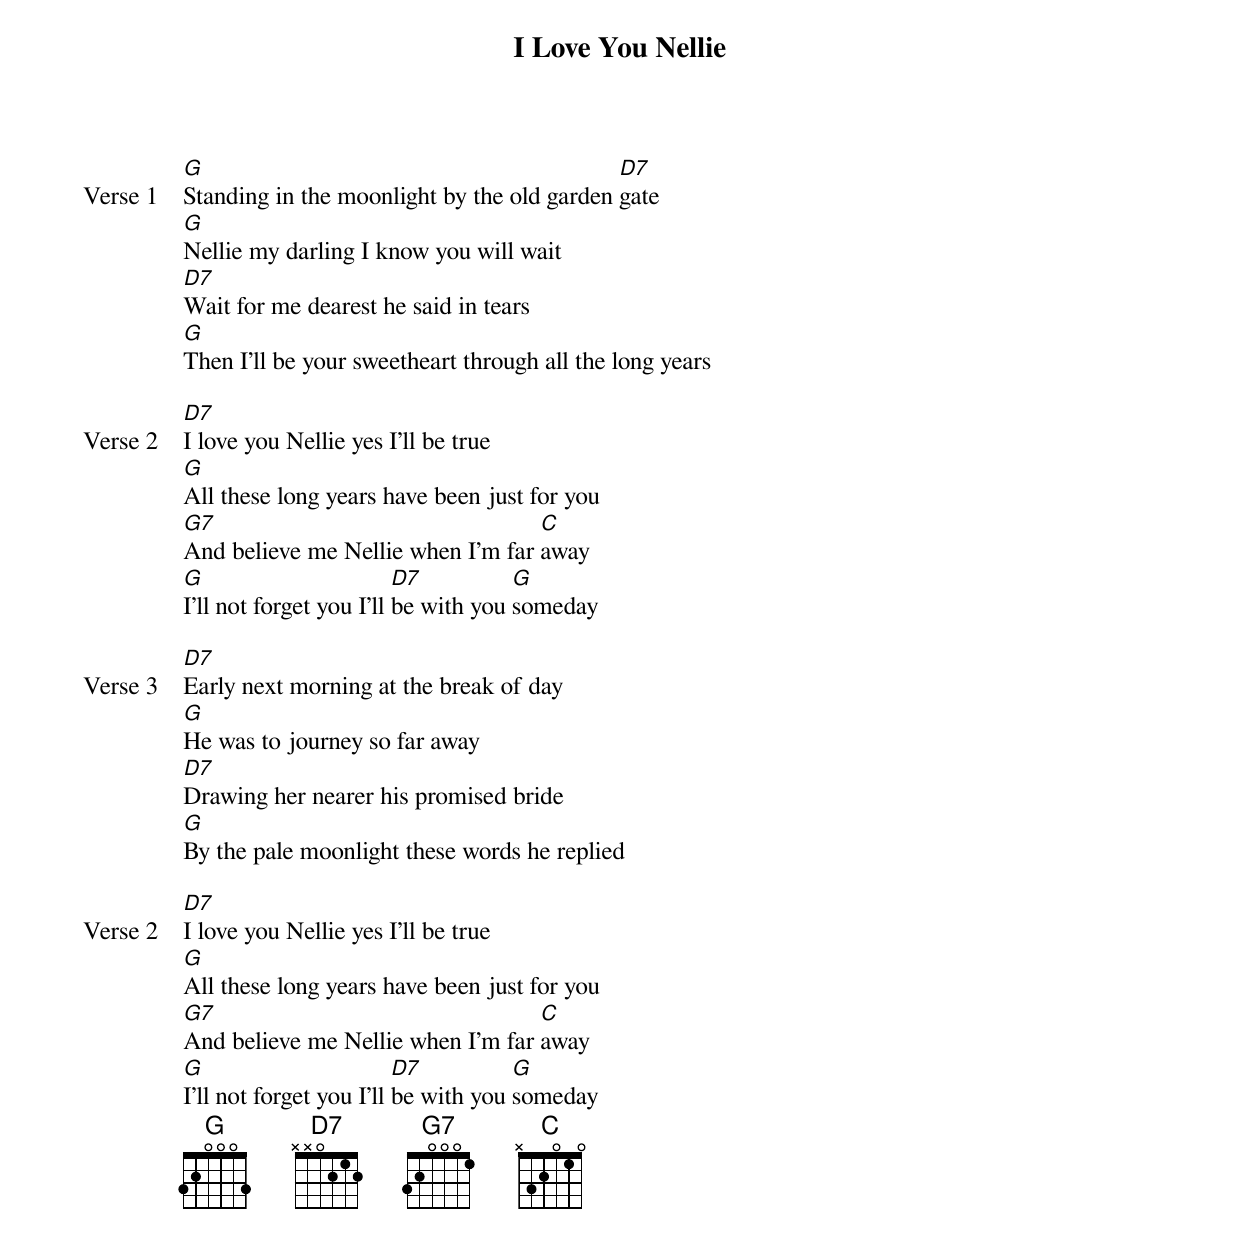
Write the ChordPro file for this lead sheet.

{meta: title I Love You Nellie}
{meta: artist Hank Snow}
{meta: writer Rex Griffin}

{start_of_verse: Verse 1}
[G]Standing in the moonlight by the old garden [D7]gate
[G]Nellie my darling I know you will wait
[D7]Wait for me dearest he said in tears
[G]Then I'll be your sweetheart through all the long years
{end_of_verse}

{start_of_verse: Verse 2}
[D7]I love you Nellie yes I'll be true
[G]All these long years have been just for you
[G7]And believe me Nellie when I'm far [C]away
[G]I'll not forget you I'll [D7]be with you [G]someday
{end_of_verse}

{start_of_verse: Verse 3}
[D7]Early next morning at the break of day
[G]He was to journey so far away
[D7]Drawing her nearer his promised bride
[G]By the pale moonlight these words he replied
{end_of_verse}

{start_of_verse: Verse 2}
[D7]I love you Nellie yes I'll be true
[G]All these long years have been just for you
[G7]And believe me Nellie when I'm far [C]away
[G]I'll not forget you I'll [D7]be with you [G]someday
{end_of_verse}
